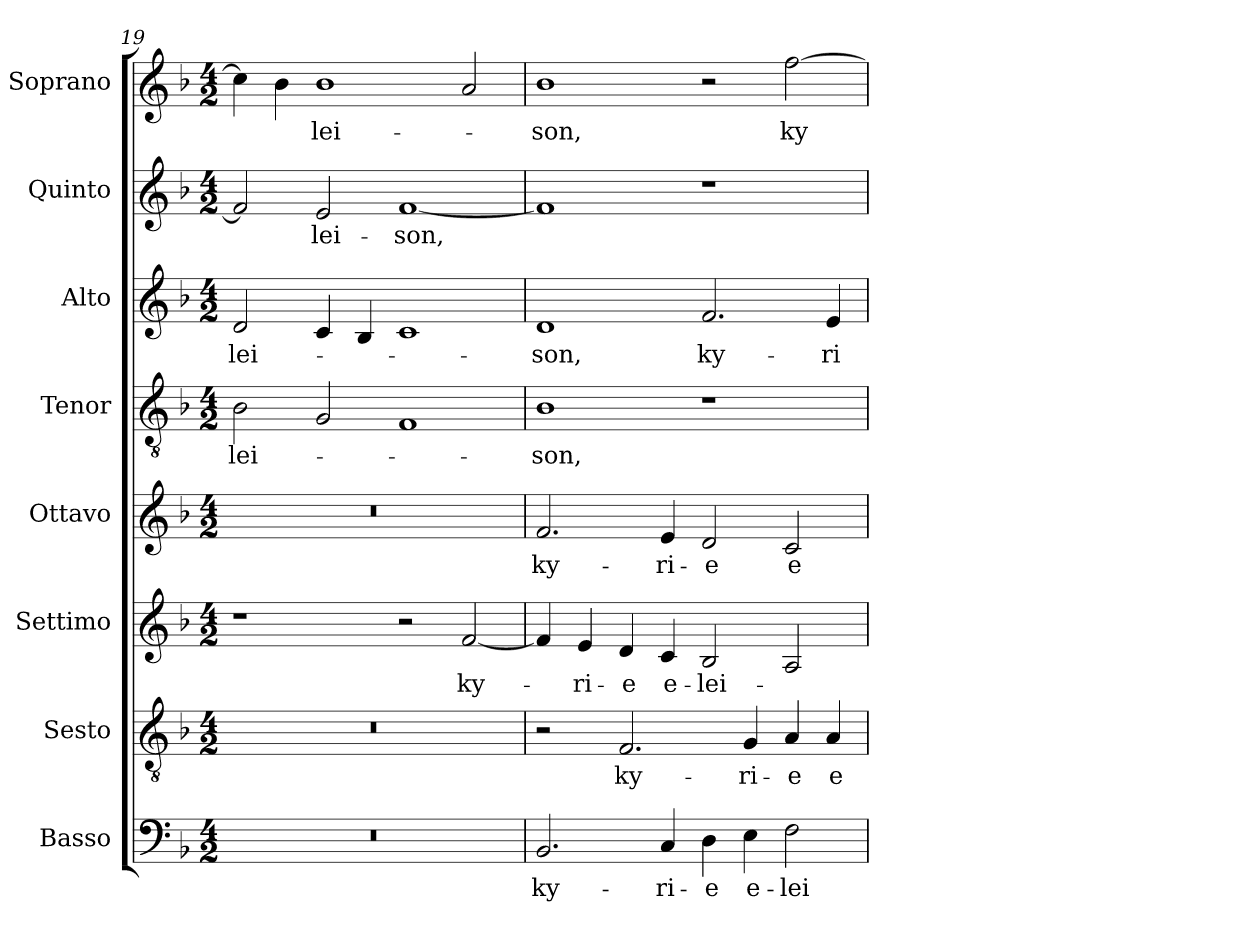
**kern	**text	**kern	**text	**kern	**text	**kern	**text	**kern	**text	**kern	**text	**kern	**text	**kern	**text
*part8	*part8	*part7	*part7	*part6	*part6	*part5	*part5	*part4	*part4	*part3	*part3	*part2	*part2	*part1	*part1
*staff8	*staff8	*staff7	*staff7	*staff6	*staff6	*staff5	*staff5	*staff4	*staff4	*staff3	*staff3	*staff2	*staff2	*staff1	*staff1
*I"Basso	*	*I"Sesto	*	*I"Settimo	*	*I"Ottavo	*	*I"Tenor	*	*I"Alto	*	*I"Quinto	*	*I"Soprano	*
*I'B.	*	*I'Ss.	*	*I'St.	*	*I'Ot.	*	*I'T.	*	*I'A.	*	*I'Q.	*	*I'S.	*
*clefF4	*	*clefGv2	*	*clefG2	*	*clefG2	*	*clefGv2	*	*clefG2	*	*clefG2	*	*clefG2	*
*	*	*ITrd7c12	*	*	*	*	*	*ITrd7c12	*	*	*	*	*	*	*
*k[b-]	*	*k[b-]	*	*k[b-]	*	*k[b-]	*	*k[b-]	*	*k[b-]	*	*k[b-]	*	*k[b-]	*
*F:	*	*F:	*	*F:	*	*F:	*	*F:	*	*F:	*	*F:	*	*F:	*
*M4/2	*	*M4/2	*	*M4/2	*	*M4/2	*	*M4/2	*	*M4/2	*	*M4/2	*	*M4/2	*
=19	=19	=19	=19	=19	=19	=19	=19	=19	=19	=19	=19	=19	=19	=19	=19
!LO:N:vis=1	!	!LO:N:vis=1	!	!	!	!LO:N:vis=1	!	!	!	!	!	!	!	!	!
!	!	!	!	!	!	!	!	!	!LO:LY:b:color=#000000	!	!	!	!	!	!
!	!	!	!	!	!	!	!	!	!	!	!LO:LY:b:color=#000000	!	!	!	!
0r	.	0r	.	1r	.	0r	.	2BB-i\	-lei-	2di/	-lei-	2fi/]	.	4cci\]	.
.	.	.	.	.	.	.	.	.	.	.	.	.	.	4b-i\	.
!	!	!	!	!	!	!	!	!	!	!	!	!	!LO:LY:b:color=#000000	!	!
!	!	!	!	!	!	!	!	!	!	!	!	!	!	!	!LO:LY:b:color=#000000
.	.	.	.	.	.	.	.	2GGi/	.	4ci/	.	2ei/	-lei-	1b-i	-lei-
.	.	.	.	.	.	.	.	.	.	4B-i/	.	.	.	.	.
!	!	!	!	!	!	!	!	!	!	!	!	!	!LO:LY:b:color=#000000	!	!
.	.	.	.	2r	.	.	.	1FFi	.	1ci	.	[1fi	-son,	.	.
!	!	!	!	!	!LO:LY:b:color=#000000	!	!	!	!	!	!	!	!	!	!
.	.	.	.	[2fi/	ky-	.	.	.	.	.	.	.	.	2ai/	.
=20	=20	=20	=20	=20	=20	=20	=20	=20	=20	=20	=20	=20	=20	=20	=20
!	!LO:LY:b:color=#000000	!	!	!	!	!	!	!	!	!	!	!	!	!	!
!	!	!	!	!	!	!	!LO:LY:b:color=#000000	!	!	!	!	!	!	!	!
!	!	!	!	!	!	!	!	!	!LO:LY:b:color=#000000	!	!	!	!	!	!
!	!	!	!	!	!	!	!	!	!	!	!LO:LY:b:color=#000000	!	!	!	!
!	!	!	!	!	!	!	!	!	!	!	!	!	!	!	!LO:LY:b:color=#000000
2.BB-i/	ky-	2r	.	4fi/]	.	2.fi/	ky-	1BB-i	-son,	1di	-son,	1fi]	.	1b-i	-son,
!	!	!	!	!	!LO:LY:b:color=#000000	!	!	!	!	!	!	!	!	!	!
.	.	.	.	4ei/	-ri-	.	.	.	.	.	.	.	.	.	.
!	!	!	!LO:LY:b:color=#000000	!	!	!	!	!	!	!	!	!	!	!	!
!	!	!	!	!	!LO:LY:b:color=#000000	!	!	!	!	!	!	!	!	!	!
.	.	2.FFi/	ky-	4di/	-e	.	.	.	.	.	.	.	.	.	.
!	!LO:LY:b:color=#000000	!	!	!	!	!	!	!	!	!	!	!	!	!	!
!	!	!	!	!	!LO:LY:b:color=#000000	!	!	!	!	!	!	!	!	!	!
!	!	!	!	!	!	!	!LO:LY:b:color=#000000	!	!	!	!	!	!	!	!
4Ci/	-ri-	.	.	4ci/	e-	4ei/	-ri-	.	.	.	.	.	.	.	.
!	!LO:LY:b:color=#000000	!	!	!	!	!	!	!	!	!	!	!	!	!	!
!	!	!	!	!	!LO:LY:b:color=#000000	!	!	!	!	!	!	!	!	!	!
!	!	!	!	!	!	!	!LO:LY:b:color=#000000	!	!	!	!	!	!	!	!
!	!	!	!	!	!	!	!	!	!	!	!LO:LY:b:color=#000000	!	!	!	!
4Di\	-e	.	.	2B-i/	-lei-	2di/	-e	1r	.	2.fi/	ky-	1r	.	2r	.
!	!LO:LY:b:color=#000000	!	!	!	!	!	!	!	!	!	!	!	!	!	!
!	!	!	!LO:LY:b:color=#000000	!	!	!	!	!	!	!	!	!	!	!	!
4Ei\	e-	4GGi/	-ri-	.	.	.	.	.	.	.	.	.	.	.	.
!	!LO:LY:b:color=#000000	!	!	!	!	!	!	!	!	!	!	!	!	!	!
!	!	!	!LO:LY:b:color=#000000	!	!	!	!	!	!	!	!	!	!	!	!
!	!	!	!	!	!	!	!LO:LY:b:color=#000000	!	!	!	!	!	!	!	!
!	!	!	!	!	!	!	!	!	!	!	!	!	!	!	!LO:LY:b:color=#000000
2Fi\	-lei-	4AAi/	-e	2Ai/	.	2ci/	e-	.	.	.	.	.	.	[2ffi\	ky-
!	!	!	!LO:LY:b:color=#000000	!	!	!	!	!	!	!	!	!	!	!	!
!	!	!	!	!	!	!	!	!	!	!	!LO:LY:b:color=#000000	!	!	!	!
.	.	4AAi/	e-	.	.	.	.	.	.	4ei/	-ri-	.	.	.	.
=	=	=	=	=	=	=	=	=	=	=	=	=	=	=	=
*-	*-	*-	*-	*-	*-	*-	*-	*-	*-	*-	*-	*-	*-	*-	*-
